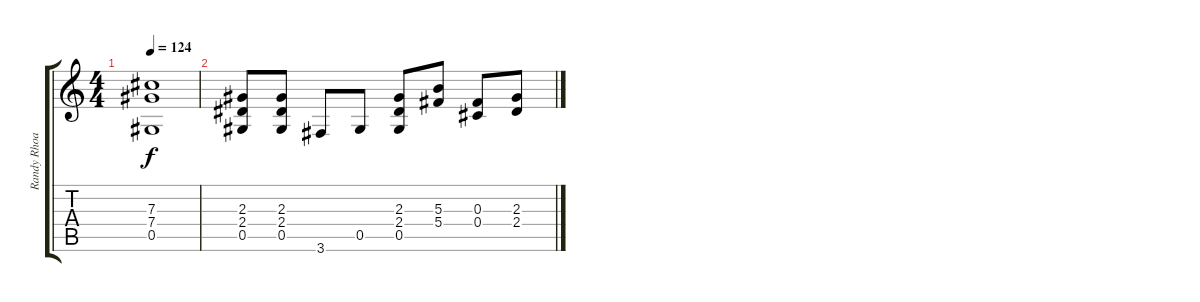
\track ("Randy Rhoads" "Randy Rhoa") {instrument overdrivenguitar}
\staff {score tabs}
\tuning (Eb4 Bb3 Gb3 Db3 Ab2 Eb2) {hide}
\ts (4 4)
\tempo 124
\clef g2
\ks c
(7.3{t} 7.4{t} 0.5{t}).1{dy f} |
(2.3 2.4 0.5).8 (2.3 2.4 0.5).8 3.6.8 0.5.8 (2.3 2.4 0.5).8 (5.3 5.4).8 (0.3 0.4).8 (2.3 2.4).8
